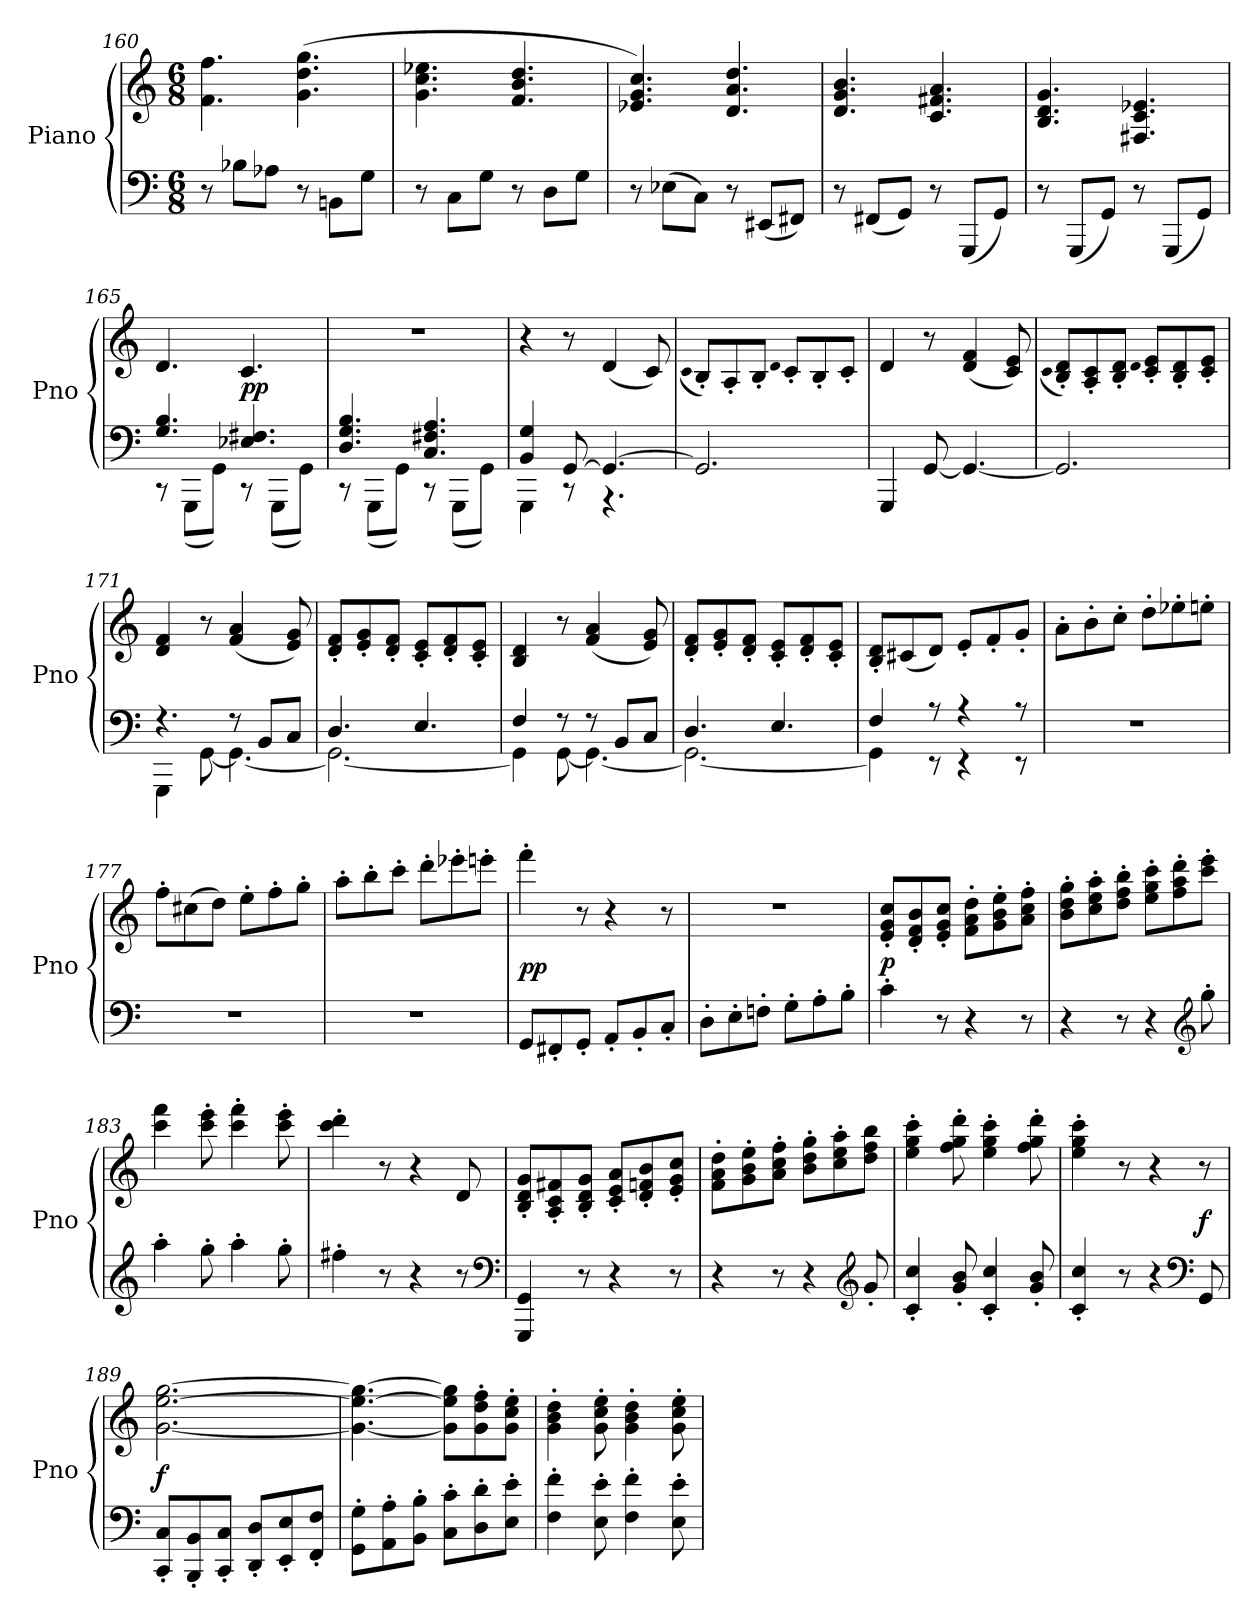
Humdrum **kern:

**kern	**kern	**dynam
*part1	*part1	*part1
*staff2	*staff1	*staff1/2
*I"Piano	*	*
*I'Pno	*	*
*clefF4	*clefG2	*
*k[]	*k[]	*
*C:	*C:	*
*M6/8	*M6/8	*
=160	=160	=160
8r	4.f 4.ff	.
8B-XL	.	.
8A-XJ	.	.
8r	(4.g 4.dd 4.gg	.
8BBnL	.	.
8GJ	.	.
=161	=161	=161
8r	4.g 4.cc 4.ee-X	.
8CL	.	.
8GJ	.	.
8r	4.f 4.b 4.dd	.
8DL	.	.
8GJ	.	.
=162	=162	=162
8r	4.e-X 4.g 4.cc)	.
(8E-XL	.	.
8CJ)	.	.
8r	4.d 4.a 4.dd	.
(8EE#XL	.	.
8FF#XJ)	.	.
=163	=163	=163
8r	4.d 4.g 4.b	.
(8FF#XL	.	.
8GGJ)	.	.
8r	4.c 4.f#X 4.a	.
(8GGGL	.	.
8GGJ)	.	.
=164	=164	=164
8r	4.B 4.d 4.g	.
(8GGGL	.	.
8GGJ)	.	.
8r	4.F#X 4.c 4.e-X	.
(8GGGL	.	.
8GGJ)	.	.
=165	=165	=165
*^	*	*
4.G 4.B	8r	4.d	.
.	(8GGGL	.	.
.	8GGJ)	.	.
4.E-X 4.F#X	8r	4.c	pp
.	(8GGGL	.	.
.	8GGJ)	.	.
=166	=166	=166	=166
4.D 4.G 4.B	8r	2.r	.
.	(8GGGL	.	.
.	8GGJ)	.	.
4.C 4.F#X 4.A	8r	.	.
.	(8GGGL	.	.
.	8GGJ)	.	.
=167	=167	=167	=167
4BB 4G	4GGG	4r	.
[8GG	8r	8r	.
4.GG_	4.r	(4d	.
.	.	8c)	.
*v	*v	*	*
=168	=168	=168
.	(qc	.
2.GG]	8B'L)	.
.	8A'	.
.	8B'J	.
.	qd	.
.	8c'L	.
.	8B'	.
.	8c'J	.
=169	=169	=169
4GGG	4d	.
[8GG	8r	.
4.GG_	(4d 4f	.
.	8c 8e)	.
=170	=170	=170
.	(qc	.
2.GG]	8B' 8d'L)	.
.	8A' 8c'	.
.	8B' 8d'J	.
.	qd	.
.	8c' 8e'L	.
.	8B' 8d'	.
.	8c' 8e'J	.
=171	=171	=171
*^	*	*
4.r	4GGG	4d 4f	.
.	[8GG	8r	.
8r	4.GG_	(4f 4a	.
8BBL	.	.	.
8CJ	.	8e 8g)	.
=172	=172	=172	=172
4.D	2.GG_	8d' 8f'L	.
.	.	8e' 8g'	.
.	.	8d' 8f'J	.
4.E	.	8c' 8e'L	.
.	.	8d' 8f'	.
.	.	8c' 8e'J	.
=173	=173	=173	=173
4F	4GG]	4B 4d	.
8r	[8GG	8r	.
8r	4.GG_	(4f 4a	.
8BBL	.	.	.
8CJ	.	8e 8g)	.
=174	=174	=174	=174
4.D	2.GG_	8d' 8f'L	.
.	.	8e' 8g'	.
.	.	8d' 8f'J	.
4.E	.	8c' 8e'L	.
.	.	8d' 8f'	.
.	.	8c' 8e'J	.
=175	=175	=175	=175
4F	4GG]	8B' 8d'L	.
.	.	(8c#X	.
8r	8r	8dJ)	.
4r	4r	8e'L	.
.	.	8f'	.
8r	8r	8g'J	.
*v	*v	*	*
=176	=176	=176
2.r	8a'L	.
.	8b'	.
.	8cc'J	.
.	8dd'L	.
.	8ee-X'	.
.	8een'J	.
=177	=177	=177
2.r	8ff'L	.
.	(8cc#X	.
.	8ddJ)	.
.	8ee'L	.
.	8ff'	.
.	8gg'J	.
=178	=178	=178
2.r	8aa'L	.
.	8bb'	.
.	8ccc'J	.
.	8ddd'L	.
.	8eee-X'	.
.	8eeen'J	.
=179	=179	=179
8GGL	4fff'	pp
8FF#X'	.	.
8GG'J	8r	.
8AA'L	4r	.
8BB'	.	.
8C'J	8r	.
=180	=180	=180
8D'L	2.r	.
8E'	.	.
8Fn'J	.	.
8G'L	.	.
8A'	.	.
8B'J	.	.
=181	=181	=181
4c'	8e' 8g' 8cc'L	p
.	8d' 8f' 8b'	.
8r	8e' 8g' 8cc'J	.
4r	8f' 8a' 8dd'L	.
.	8g' 8b' 8ee'	.
8r	8a' 8cc' 8ff'J	.
=182	=182	=182
4r	8b' 8dd' 8gg'L	.
.	8cc' 8ee' 8aa'	.
8r	8dd' 8ff' 8bb'J	.
4r	8ee' 8gg' 8ccc'L	.
.	8ff' 8aa' 8ddd'	.
*clefG2	*	*
8gg'	8ccc' 8eee'J	.
=183	=183	=183
4aa'	4ccc 4fff	.
8gg'	8ccc' 8eee'	.
4aa'	4ccc' 4fff'	.
8gg'	8ccc' 8eee'	.
=184	=184	=184
4ff#X'	4ccc' 4ddd'	.
8r	8r	.
4r	4r	.
8r	8d	.
*clefF4	*	*
=185	=185	=185
4GGG 4GG	8B' 8d' 8g'L	.
.	8A' 8c' 8f#X'	.
8r	8B' 8d' 8g'J	.
4r	8c' 8e' 8a'L	.
.	8d' 8fn' 8b'	.
8r	8e' 8g' 8cc'J	.
=186	=186	=186
4r	8f' 8a' 8dd'L	.
.	8g' 8b' 8ee'	.
8r	8a' 8cc' 8ff'J	.
4r	8b' 8dd' 8gg'L	.
.	8cc' 8ee' 8aa'	.
*clefG2	*	*
8g'	8dd 8ff 8bbJ	.
=187	=187	=187
4c' 4cc'	4ee' 4gg' 4ccc'	.
8g' 8b'	8ff' 8gg' 8ddd'	.
4c' 4cc'	4ee' 4gg' 4ccc'	.
8g' 8b'	8ff' 8gg' 8ddd'	.
=188	=188	=188
4c' 4cc'	4ee' 4gg' 4ccc'	.
8r	8r	.
4r	4r	.
*clefF4	*	*
8GG	8r	f
=189	=189	=189
8CC' 8C'L	[2.g [2.ee [2.gg	f
8BBB' 8BB'	.	.
8CC' 8C'J	.	.
8DD' 8D'L	.	.
8EE' 8E'	.	.
8FF' 8F'J	.	.
=190	=190	=190
8GG' 8G'L	4.g_ 4.ee_ 4.gg_	.
8AA' 8A'	.	.
8BB' 8B'J	.	.
8C' 8c'L	8g] 8ee] 8gg]L	.
8D' 8d'	8g' 8dd' 8ff'	.
8E' 8e'J	8g' 8cc' 8ee'J	.
=191	=191	=191
4F' 4f'	4g' 4b' 4dd'	.
8E' 8e'	8g' 8cc' 8ee'	.
4F' 4f'	4g' 4b' 4dd'	.
8E' 8e'	8g' 8cc' 8ee'	.
=	=	=
*-	*-	*-
